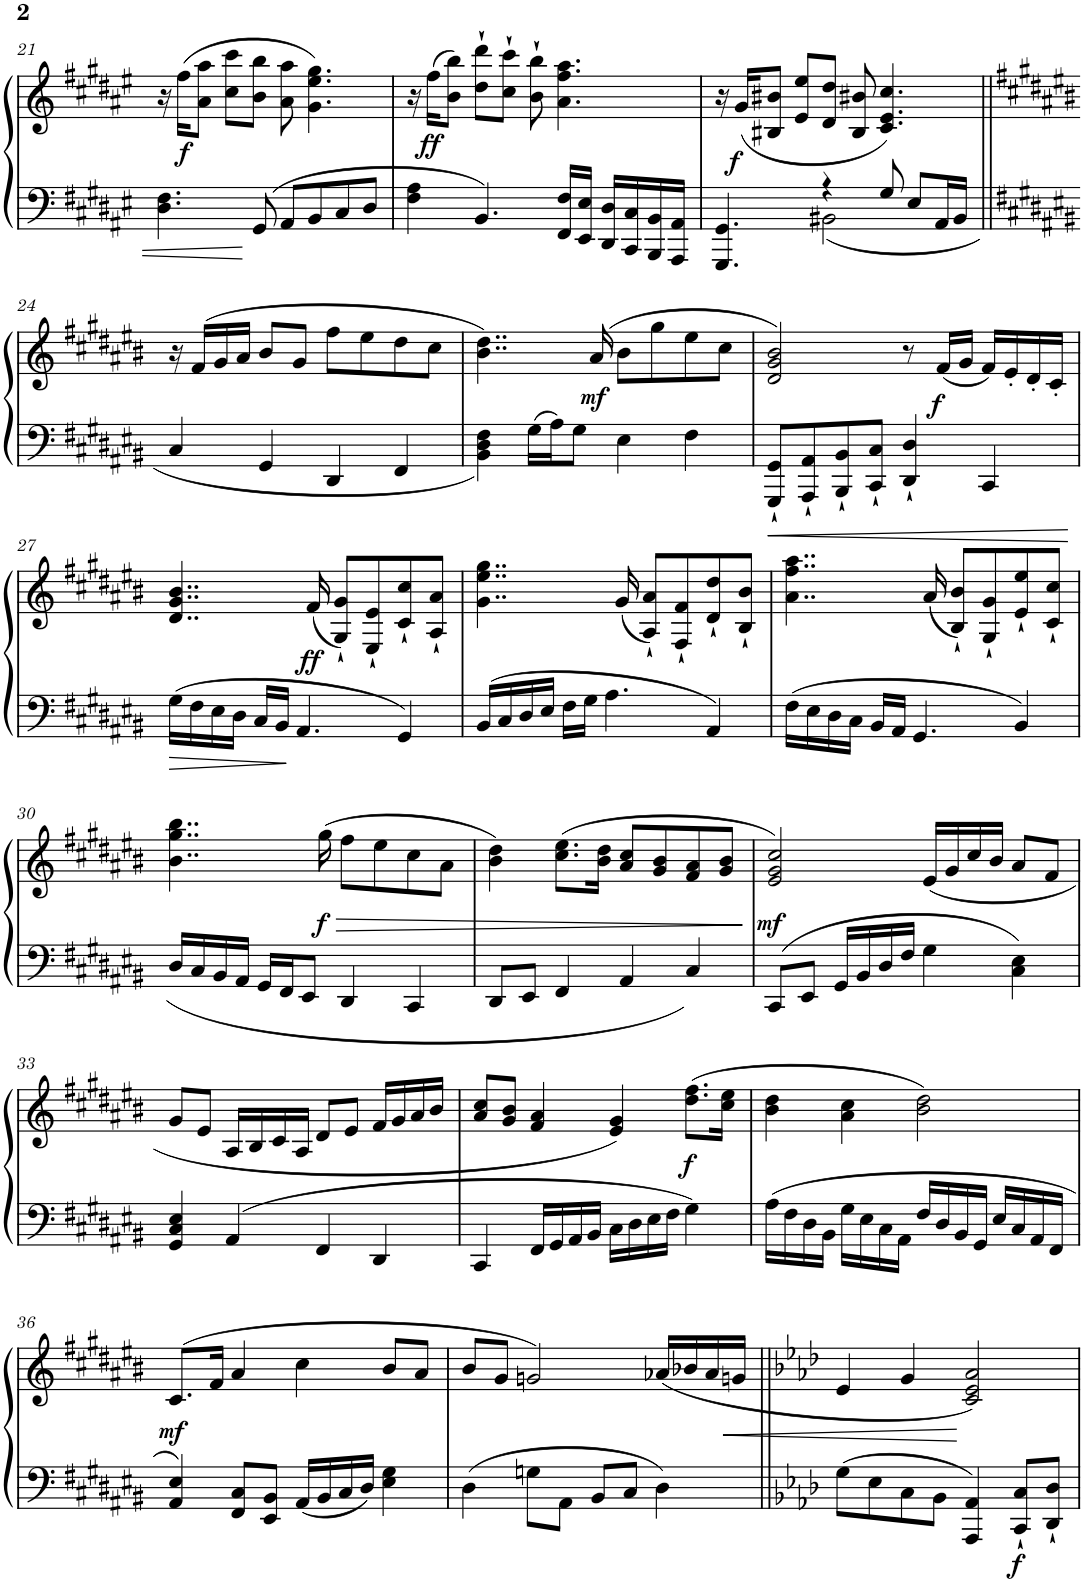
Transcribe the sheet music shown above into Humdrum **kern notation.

**kern	**kern	**dynam
*part1	*part1	*part1
*staff2	*staff1	*staff1/2
*I"Piano	*	*
*I'Pno.	*	*
!!LO:PB:g=z
*clefF4	*clefG2	*
*k[f#c#g#d#a#e#]	*k[f#c#g#d#a#e#]	*
*M4/4	*M4/4	*
=21	=21	=21
4.D#\ 4.F#\	16r	.
!	!	!LO:DY:b
.	(16ff#\KL	f
.	8a#\ 8aa#\J	.
.	8cc#\ 8ccc#\L	.
8GG#/	8b\ 8bb\J	.
8AA#/L	8a#\ 8aa#\	.
8BB/	4.g#\ 4.ee#\ 4.gg#\)	.
8C#/	.	.
8D#/J	.	.
=22	=22	=22
4F#\ 4A#\	16r	.
!	!	!LO:DY:b
.	(16ff#\KL	ff
.	8b\ 8bb\J)	.
4.BB/	8dd#\` 8ddd#\`L	.
.	8cc#\` 8ccc#\`J	.
.	8b\` 8bb\`	.
16FF#/ 16F#/LL	4.a#\ 4.ff#\ 4.aa#\	.
16EE#/ 16E#/JJ	.	.
16DD#/ 16D#/LL	.	.
16CC#/ 16C#/	.	.
16BBB/ 16BB/	.	.
16AAA#/ 16AA#/JJ	.	.
=23	=23	=23
*^	*	*
4.GGG#/ 4.GG#/	4.ryy	16r	.
!	!	!	!LO:DY:b
.	.	(16g#/KL	f
.	.	8B#X/ 8b#X/J	.
.	.	8e#/ 8ee#/L	.
4r	2BB#X\	8d#/ 8dd#/J	.
.	.	8B#/ 8b#X/	.
8G#/	.	4.c#/ 4.e#/ 4.cc#/)	.
8E#/L	.	.	.
16AA#/L	8ryy	.	.
16BB#/JJ	.	.	.
*v	*v	*	*
!!LO:LB:g=z
=24||	=24||	=24||
*k[f#c#g#d#a#e#b#]	*k[f#c#g#d#a#e#b#]	*
4C#/	16r	.
.	(16f#/LL	.
.	16g#/	.
.	16a#/JJ	.
4GG#/	8b#/L	.
.	8g#/J	.
4DD#/	8ff#\L	.
.	8ee#\	.
4FF#/	8dd#\	.
.	8cc#\J	.
=25	=25	=25
4BB#\ 4D#\ 4F#\	4..b#\ 4..dd#\)	.
16G#\LL	.	.
16A#\J	.	.
8G#\J	.	.
!	!	!LO:DY:b
.	(16a#/	mf
4E#\	8b#\L	.
.	8gg#\	.
4F#\	8ee#\	.
.	8cc#\J	.
=26	=26	=26
8GGG#/` 8GG#/`L	2d#/ 2g#/ 2b#/)	.
8AAA#/` 8AA#/`	.	.
8BBB#/` 8BB#/`	.	.
8CC#/` 8C#/`J	.	.
4DD#/` 4D#/`	8r	.
!	!	!LO:DY:b
.	(16f#/LL	f
.	16g#/JJ	.
4CC#/	16f#/LL)	.
.	16e#'/	.
.	16d#'/	.
.	16c#'/JJ	.
!!LO:LB:g=z
=27	=27	=27
16G#\LL	4..d#/ 4..g#/ 4..b#/	.
16F#\	.	.
16E#\	.	.
16D#\JJ	.	.
16C#/LL	.	.
16BB#/JJ	.	.
4.AA#/	.	.
!	!	!LO:DY:b
.	(16f#/	ff
.	8G#/` 8g#/`L)	.
.	8E#/` 8e#/`	.
4GG#/	8c#/` 8cc#/`	.
.	8A#/` 8a#/`J	.
=28	=28	=28
16BB#/LL	4..g#\ 4..ee#\ 4..gg#\	.
16C#/	.	.
16D#/	.	.
16E#/JJ	.	.
16F#\LL	.	.
16G#\JJ	.	.
4.A#\	.	.
.	(16g#/	.
.	8A#/` 8a#/`L)	.
.	8F#/` 8f#/`	.
4C#/	8d#/` 8dd#/`	.
.	8B#/` 8b#/`J	.
=29	=29	=29
16F#\LL	4..a#\ 4..ff#\ 4..aa#\	.
16E#\	.	.
16D#\	.	.
16C#\JJ	.	.
16BB#/LL	.	.
16AA#/JJ	.	.
4.GG#/	.	.
.	(16a#/	.
.	8B#/` 8b#/`L)	.
.	8G#/` 8g#/`	.
4BB#/	8e#/` 8ee#/`	.
.	8c#/` 8cc#/`J	.
!!LO:LB:g=z
=30	=30	=30
16D#/LL	4..b#\ 4..gg#\ 4..bb#\	.
16C#/	.	.
16BB#/	.	.
16AA#/JJ	.	.
16GG#/LL	.	.
16FF#/J	.	.
8EE#/J	.	.
!	!	!LO:HP:b
!	!	!LO:DY:n=1:b
.	(16gg#\	> f
4DD#/	8ff#\L	.
.	8ee#\	.
4CC#/	8cc#\	.
.	8a#\J	.
=31	=31	=31
8DD#/L	4b#\ 4dd#\)	.
8EE#/J	.	.
4FF#/	(8.cc#\ 8.ee#\L	.
.	16b#\ 16dd#\Jk	.
4AA#/	8a#/ 8cc#/L	.
.	8g#/ 8b#/	.
4C#/	8f#/ 8a#/	.
.	8g#/ 8b#/J	.
.	.	]
=32	=32	=32
!	!	!LO:DY:b
8CC#/L	2e#/ 2g#/ 2cc#/)	mf
8EE#/J	.	.
16GG#/LL	.	.
16BB#/	.	.
16D#/	.	.
16F#/JJ	.	.
4G#\	(16e#/LL	.
.	16g#/	.
.	16cc#/	.
.	16b#/JJ	.
4C#\ 4E#\	8a#/L	.
.	8f#/J	.
!!LO:LB:g=z
=33	=33	=33
4GG#/ 4C#/ 4E#/	8g#/L	.
.	8e#/J	.
4AA#/	16A#/LL	.
.	16B#/	.
.	16c#/	.
.	16A#/JJ	.
4FF#/	8d#/L	.
.	8e#/J	.
4DD#/	16f#/LL	.
.	16g#/	.
.	16a#/	.
.	16b#/JJ	.
=34	=34	=34
4CC#/	8a#/ 8cc#/L	.
.	8g#/ 8b#/J	.
16FF#/LL	4f#/ 4a#/	.
16GG#/	.	.
16AA#/	.	.
16BB#/JJ	.	.
16C#\LL	4e#/ 4g#/)	.
16D#\	.	.
16E#\	.	.
16F#\JJ	.	.
!	!	!LO:DY:b
4G#\	(8.dd#\ 8.ff#\L	f
.	16cc#\ 16ee#\Jk	.
=35	=35	=35
16A#\LL	4b#\ 4dd#\	.
16F#\	.	.
16D#\	.	.
16BB#\JJ	.	.
16G#\LL	4a#\ 4cc#\	.
16E#\	.	.
16C#\	.	.
16AA#\JJ	.	.
16F#/LL	2b#\ 2dd#\)	.
16D#/	.	.
16BB#/	.	.
16GG#/JJ	.	.
16E#/LL	.	.
16C#/	.	.
16AA#/	.	.
16FF#/JJ	.	.
!!LO:LB:g=z
=36	=36	=36
!	!	!LO:DY:b
4AA#/ 4E#/	(8.c#/L	mf
.	16f#/Jk	.
8FF#/ 8C#/L	4a#/	.
8EE#/ 8BB#/J	.	.
16AA#/LL	4cc#\	.
16BB#/	.	.
16C#/	.	.
16D#/JJ	.	.
4E#\ 4G#\	8b#/L	.
.	8a#/J	.
=37	=37	=37
4D#\	8b#/L	.
.	8g#/J	.
8Gn\L	2gn/)	.
8AA#\J	.	.
8BB#/L	.	.
8C#/J	.	.
4D#\	(16a-X/LL	.
.	16b-X/	.
.	16a-/	.
!	!	!LO:HP:b
.	16gn/JJ	<
=38||	=38||	=38||
*k[b-e-a-d-]	*k[b-e-a-d-]	*
8G\L	4e-/	.
8E-\	.	.
8C\	4g/	.
8BB-\J	.	.
4AAA-/ 4AA-/	2c/ 2e-/ 2a-/)	[
!	!	!LO:DY:b=2
8CC/` 8C/`L	.	f
8DD-/` 8D-/`J	.	.
=	=	=
*-	*-	*-
